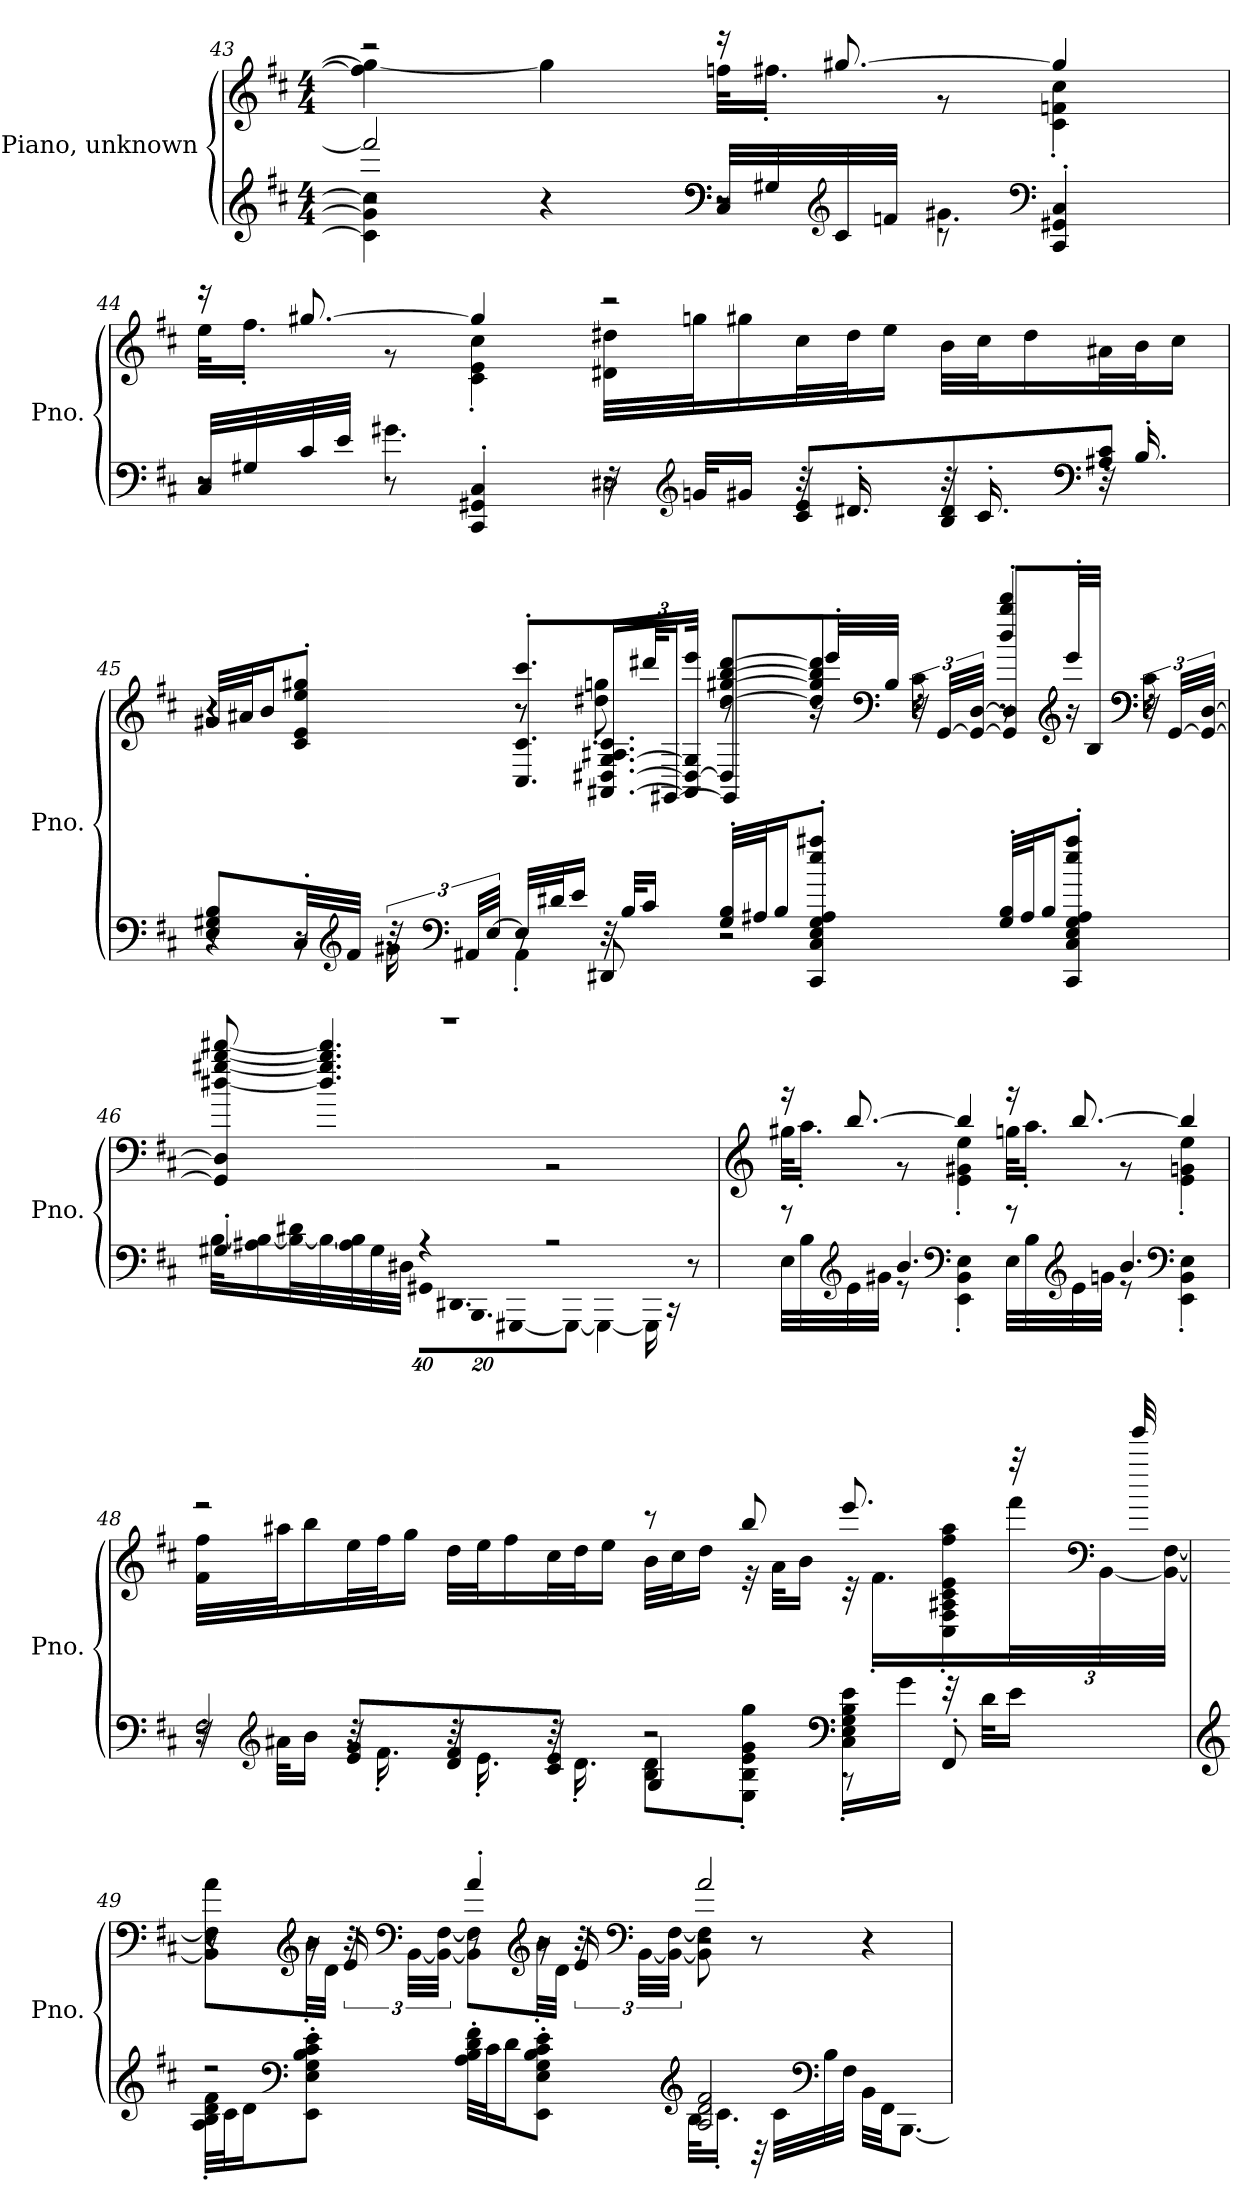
**kern	**kern
*part1	*part1
*staff2	*staff1
*I"Piano, unknown	*
*I'Pno.	*
!!LO:LB:g=z
*clefG2	*clefG2
*k[f#c#]	*k[f#c#]
*M4/4	*M4/4
=43	=43
*^	*^
*	*^	*	*
2fff/]	4c#\] 4g#\] 4cc#\]	2r	2r	4ff\] 4gg#\_
.	4r	.	.	4gg#\]
*clefF4	*	*	*	*
2r	8r	32C#/LLL	16r	32ffn\KLL
.	.	32G#X/	.	16.ff#X'\JJ
*clefG2	*	*	*	*
.	.	32c#/	[8.gg#X/	.
.	.	32fn/JJJ	.	.
.	4.g#X\	8r	.	8r
*clefF4	*	*	*	*
.	.	4CC#/' 4GG#X/' 4C#/'	4gg#/]	4c#\' 4fn\' 4cc#\'
!!LO:PB:g=z	!!
=44	=44	=44	=44	=44
2r	8r	32C#/LLL	16r	32ee\KLL
.	.	32G#X/	.	16.ff#'\JJ
.	.	32c#/	[8.gg#X/	.
.	.	32e/JJJ	.	.
.	4.g#X\	8r	.	8r
.	.	4CC#/' 4GG#X/' 4C#/'	4gg#/]	4c#\' 4e\' 4cc#\'
8r	2D#X\	32r	2r	32d#X\ 32dd#X\LLL
*clefG2	*	*	*	*
.	.	32gn/KLL	.	32ggn\J
.	.	16g#X/JJ	.	16gg#X\
8c#/ 8e/L	.	32r	.	32cc#\L
.	.	16.d#X'/	.	32dd#\J
.	.	.	.	16ee\JJ
8B/ 8d#/	.	32r	.	32b\LLL
.	.	16.c#'/	.	32cc#\J
.	.	.	.	16dd#\
*clefF4	*	*	*	*
8A#X/ 8c#/J	.	32r	.	32a#X\L
.	.	16.B'/	.	32b\J
.	.	.	.	16cc#\JJ
!!LO:LB:g=z
=45	=45	=45	=45	=45
*	*	*	*	*^
8E/ 8G#X/ 8B/L	8r	4r	4r	4r	32g#X/LLL
.	.	.	.	.	32a#X/J
.	.	.	.	.	16b/J
32C#'/LL	16r	.	.	.	8c#/' 8e/' 8ee/' 8gg#X/'J
*clefG2	*	*	*	*	*
32f#/JJJ	.	.	.	.	.
48r	16g#X\	.	.	.	.
*clefF4	*	*	*	*	*
48AA#X/LLL	.	.	.	.	.
[48E/JJJ	.	.	.	.	.
32E/LLL]	4AA#'\	8r	8r	8r	8.C#/' 8.c#/' 8.ccc#/'L
32d#X/J	.	.	.	.	.
16e/JJ	.	.	.	.	.
32r	.	8DD#X/	[16.AA#X/ [16.D#X/ [16.G/ 16.A#X/ 16.c#/LL	8dd#X\' 8ggn\'	.
32B/KLL	.	.	.	.	.
*	*	*	*	*	*Xbrackettup
16c#/JJ	.	.	.	.	48ddd#X/KL
.	.	.	.	.	[24GG#X/JJ
.	.	.	32AA#/] 32D#/_ 32G/] 32eee/JJk	.	.
32G#/' 32B/'LLL	2r	2r	8D#/] [8dd#/ [8gg#X/ [8bb/ [8ddd#/L	8r	8GG#/L]
32A#X/J	.	.	.	.	.
16B/J	.	.	.	.	.
8CC#/' 8C#/' 8E/' 8G#/' 8A#/' 8ee/' 8aa#X/'J	.	.	8dd#/] 8gg#/] 8bb/] 8ddd#/]J	16r	32eee'/LL
*	*	*	*clefF4	*	*
.	.	.	.	.	32B/JJJ
*	*	*	*	*	*brackettup
.	.	.	.	16c#\	48r
.	.	.	.	.	[48GG#/LLL
.	.	.	.	.	48GG#/_ [48D#/JJJ
32G#/' 32B/'LLL	.	.	4dd#/' 4bb/' 4ddd#/'	8r	8GG#/] 8D#/]L
32A#/J	.	.	.	.	.
16B/J	.	.	.	.	.
*	*	*	*clefG2	*	*
8CC#/' 8C#/' 8E/' 8G#/' 8A#/' 8ee/' 8aa#/'J	.	.	.	16r	32eee'/LL
.	.	.	.	.	32B/JJJ
*	*	*	*clefF4	*	*
.	.	.	.	16c#\	48r
.	.	.	.	.	[48GG#/LLL
.	.	.	.	.	48GG#/_ [48D#/JJJ
*	*v	*v	*	*	*
*	*	*	*v	*v
!!LO:LB:g=z
=46	=46	=46	=46
4G#X'/	[32B\KLL	1r	8GG#/] 8D#/] [8dd#X/ [8gg#X/ [8bb/ [8ddd#X/
.	16A#X\ 16B\_	.	.
.	32B\_ 32d#X\L	.	.
.	32B\_	.	4.dd#/] 4.gg#/] 4.bb/] 4.ddd#/]
.	32A#\ 32B\]	.	.
.	32G#\	.	.
.	32D#X\JJJ	.	.
*	*Xbrackettup	*	*
!	!LO:N:vis=32	!	!
4r	640%23GG#X\LLL	.	.
!	!LO:N:vis=64.	!	!
.	640%17DD#X\L	.	.
!	!LO:N:vis=64.	!	!
.	640%17BBB\J	.	.
!	!LO:N:vis=32	!	!
.	[640%23GGG#X\JJ	.	.
.	8GGG#\J_	.	.
2r	4GGG#\_	.	2r
.	16GGG#\]	.	.
.	16r	.	.
.	8r	.	.
!!LO:LB:g=z	!!
=47	=47	=47	=47
*	*	*clefG2	*
8r	32E\LLL	16r	32gg#X\KLL
.	32B\	.	16.aa'\JJ
*clefG2	*	*	*
.	32e\	[8.bb/	.
.	32g#X\JJJ	.	.
4.b/	8r	.	8r
*clefF4	*	*	*
.	4EE\' 4BB\' 4E\'	4bb/]	4e\' 4g#X\' 4ee\'
8r	32E\LLL	16r	32ggn\KLL
.	32B\	.	16.aa'\JJ
*clefG2	*	*	*
.	32e\	[8.bb/	.
.	32gn\JJJ	.	.
4.b/	8r	.	8r
*clefF4	*	*	*
.	4EE\' 4BB\' 4E\'	4bb/]	4e\' 4gn\' 4ee\'
!!LO:LB:g=z	!!
=48	=48	=48	=48
*	*^	*	*
8r	32r	2F#/	2r	32f#\ 32ff#\LLL
*clefG2	*	*	*	*
.	32a#X\KLL	.	.	32aa#X\J
.	16b\JJ	.	.	16bb\
8e/ 8g/L	32r	.	.	32ee\L
.	16.f#'\	.	.	32ff#\J
.	.	.	.	16gg\JJ
8d/ 8f#/	32r	.	.	32dd\LLL
.	16.e'\	.	.	32ee\J
.	.	.	.	16ff#\
8c#/ 8e/J	32r	.	.	32cc#\L
.	16.d'\	.	.	32dd\J
.	.	.	.	16ee\JJ
2r	8B\ 8d\L	4G/	8r	32b\LLL
.	.	.	.	32cc#\J
.	.	.	.	16dd\JJ
.	8E\' 8B\' 8e\' 8g\' 8gg\'J	.	8bb/	32r
.	.	.	.	32a\KLL
.	.	.	.	16b\JJ
*clefF4	*	*	*	*
.	16C#\' 16E\' 16G\' 16B\' 16e\'LL	8r	8.eee/	32r
.	.	.	.	16.f#'\LL
.	16g\JJ	.	.	.
.	32r	8FF#'/	.	16C#\' 16F#\' 16A#X\' 16c#\' 16e\' 16ff#\' 16aa#\'
.	32d\KLL	.	.	.
*	*	*	*	*Xbrackettup
.	16e\JJ	.	32r	48fff#\L
*	*	*	*clefF4	*
.	.	.	.	[48BB\
.	.	.	32ggg/	.
.	.	.	.	48BB\_ [48F#\JJJ
*v	*v	*v	*	*
*	*v	*v
!!LO:LB:g=z
=49	=49
*clefG2	*
*^	*^
*	*	*	*^
2r	32A\' 32B\' 32d\' 32f#\'LLL	8r	8BB\] 8F#\] 8a\L	4r
.	32c#\J	.	.	.
.	16d\J	.	.	.
*clefF4	*	*clefG2	*	*
.	8EE\' 8E\' 8G\' 8B\' 8c#\' 8e\'J	16r	32b'\LL	.
.	.	.	32d\JJJ	.
*	*	*	*brackettup	*
.	.	16e/	48r	.
*	*	*clefF4	*	*
.	.	.	[48BB\LLL	.
.	.	.	48BB\_ [48F#\JJJ	.
.	32A\' 32B\' 32d\' 32f#\'LLL	4a'/	8BB\] 8F#\]L	8r
.	32c#\J	.	.	.
.	16d\J	.	.	.
*	*	*clefG2	*	*
.	8EE\' 8E\' 8G\' 8B\' 8c#\' 8e\'J	.	32b'\LL	16r
.	.	.	32d\JJJ	.
.	.	.	48r	16e/
*	*	*clefF4	*	*
.	.	.	[48BB\LLL	.
.	.	.	48BB\_ [48F#\JJJ	.
*clefG2	*	*	*	*
2A/ 2d/ 2f#/	32B\KLL	2a/	8BB\] 8F#\]	2r
.	16.c#'\JJ	.	.	.
.	32r	.	8r	.
.	32c#\LLL	.	.	.
*clefF4	*	*	*	*
.	32B\	.	.	.
.	32F#\JJJ	.	.	.
.	32BB\LLL	.	4r	.
.	32FF#\JJ	.	.	.
.	[8.BBB\J	.	.	.
*v	*v	*	*	*
*	*v	*v	*v
=	=
*-	*-
